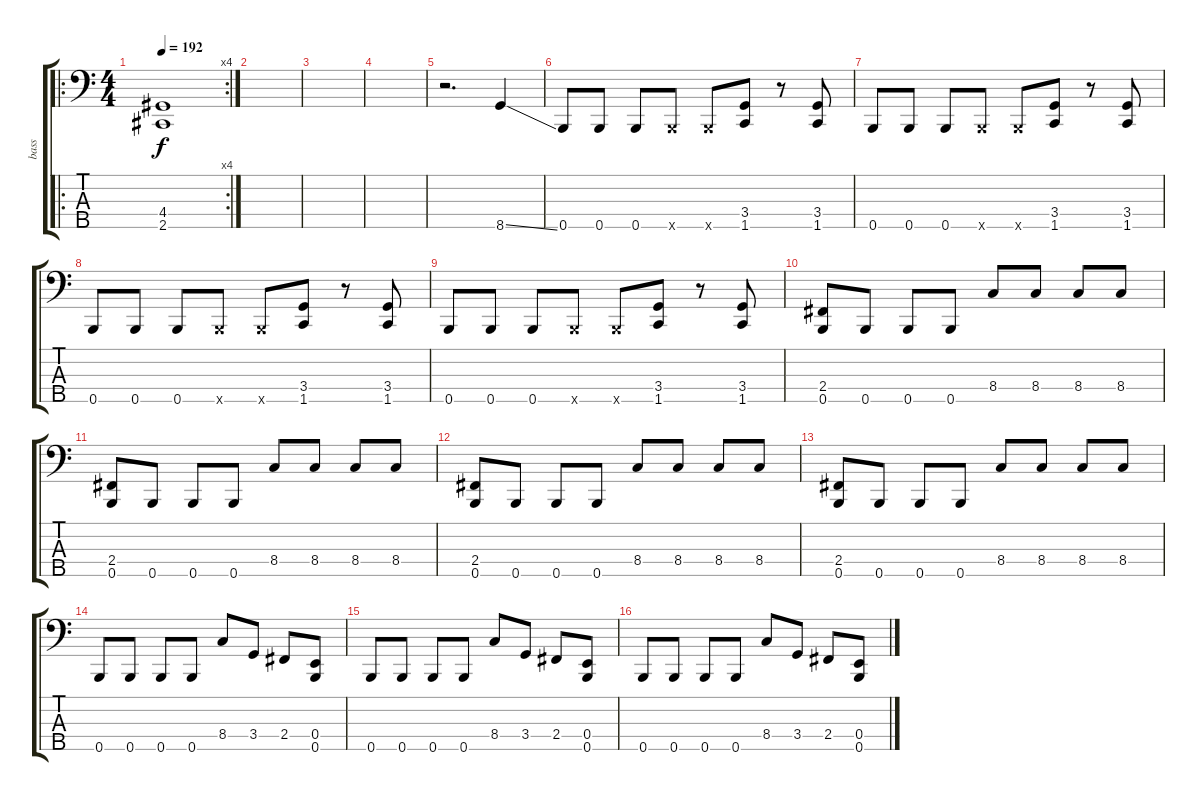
\track ("bass" "bass") {instrument electricbassfinger}
\staff {score tabs}
\tuning (G2 D2 A1 E1 B0) {hide}
\ro
\rc 4
\ts (4 4)
\tempo 192
\clef f4
\ks c
(4.4 2.5).1{dy f} |
|
|
|
r.2{d} 8.5{ss}.4 |
0.5.8 0.5.8 0.5.8 0.5{x}.8 0.5{x}.8 (3.4 1.5).8{instrument slapbass1} r.8 (3.4 1.5).8 |
0.5.8{instrument electricbassfinger} 0.5.8 0.5.8 0.5{x}.8 0.5{x}.8 (3.4 1.5).8{instrument slapbass1} r.8 (3.4 1.5).8 |
0.5.8{instrument electricbassfinger} 0.5.8 0.5.8 0.5{x}.8 0.5{x}.8 (3.4 1.5).8{instrument slapbass1} r.8 (3.4 1.5).8 |
0.5.8{instrument electricbassfinger} 0.5.8 0.5.8 0.5{x}.8 0.5{x}.8 (3.4 1.5).8{instrument slapbass1} r.8 (3.4 1.5).8 |
(2.4 0.5).8{instrument electricbassfinger} 0.5.8 0.5.8 0.5.8 8.4.8 8.4.8 8.4.8 8.4.8 |
(2.4 0.5).8 0.5.8 0.5.8 0.5.8 8.4.8 8.4.8 8.4.8 8.4.8 |
(2.4 0.5).8 0.5.8 0.5.8 0.5.8 8.4.8 8.4.8 8.4.8 8.4.8 |
(2.4 0.5).8 0.5.8 0.5.8 0.5.8 8.4.8 8.4.8 8.4.8 8.4.8 |
0.5.8 0.5.8 0.5.8 0.5.8 8.4.8 3.4.8 2.4.8 (0.4 0.5).8 |
0.5.8 0.5.8 0.5.8 0.5.8 8.4.8 3.4.8 2.4.8 (0.4 0.5).8 |
0.5.8 0.5.8 0.5.8 0.5.8 8.4.8 3.4.8 2.4.8 (0.4 0.5).8
